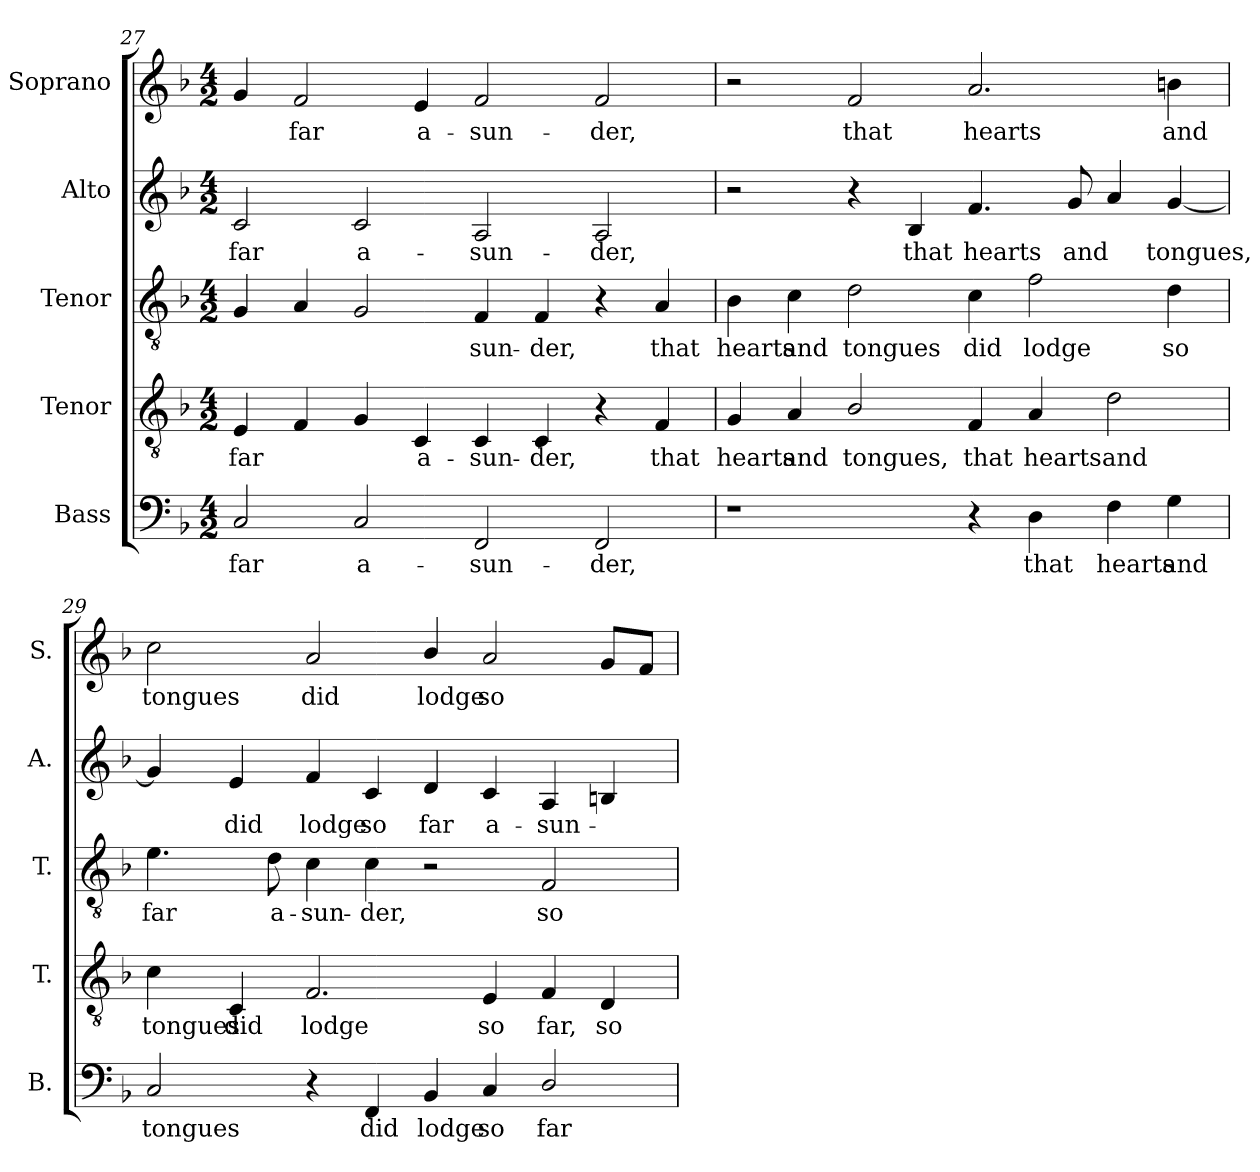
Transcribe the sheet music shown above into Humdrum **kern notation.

**kern	**text	**kern	**text	**kern	**text	**kern	**text	**kern	**text
*part5	*part5	*part4	*part4	*part3	*part3	*part2	*part2	*part1	*part1
*staff5	*staff5	*staff4	*staff4	*staff3	*staff3	*staff2	*staff2	*staff1	*staff1
*I"Bass	*	*I"Tenor	*	*I"Tenor	*	*I"Alto	*	*I"Soprano	*
*I'B.	*	*I'T.	*	*I'T.	*	*I'A.	*	*I'S.	*
*clefF4	*	*clefGv2	*	*clefGv2	*	*clefG2	*	*clefG2	*
*	*	*ITrd7c12	*	*ITrd7c12	*	*	*	*	*
*k[b-]	*	*k[b-]	*	*k[b-]	*	*k[b-]	*	*k[b-]	*
*F:	*	*F:	*	*F:	*	*F:	*	*F:	*
*M4/2	*	*M4/2	*	*M4/2	*	*M4/2	*	*M4/2	*
=27	=27	=27	=27	=27	=27	=27	=27	=27	=27
!	!LO:LY:b:color=#000000	!	!	!	!	!	!	!	!
!	!	!	!LO:LY:b:color=#000000	!	!	!	!	!	!
!	!	!	!	!	!	!	!LO:LY:b:color=#000000	!	!
2Ci/	far	4EEi/	far	4GGi/	.	2ci/	far	4gi/	.
!	!	!	!	!	!	!	!	!	!LO:LY:b:color=#000000
.	.	4FFi/	.	4AAi/	.	.	.	2fi/	far
!	!LO:LY:b:color=#000000	!	!	!	!	!	!	!	!
!	!	!	!	!	!	!	!LO:LY:b:color=#000000	!	!
2Ci/	a-	4GGi/	.	2GGi/	.	2ci/	a-	.	.
!	!	!	!LO:LY:b:color=#000000	!	!	!	!	!	!
!	!	!	!	!	!	!	!	!	!LO:LY:b:color=#000000
.	.	4CCi/	a-	.	.	.	.	4ei/	a-
!	!LO:LY:b:color=#000000	!	!	!	!	!	!	!	!
!	!	!	!LO:LY:b:color=#000000	!	!	!	!	!	!
!	!	!	!	!	!LO:LY:b:color=#000000	!	!	!	!
!	!	!	!	!	!	!	!LO:LY:b:color=#000000	!	!
!	!	!	!	!	!	!	!	!	!LO:LY:b:color=#000000
2FFi/	-sun-	4CCi/	-sun-	4FFi/	-sun-	2Ai/	-sun-	2fi/	-sun-
!	!	!	!LO:LY:b:color=#000000	!	!	!	!	!	!
!	!	!	!	!	!LO:LY:b:color=#000000	!	!	!	!
.	.	4CCi/	-der,	4FFi/	-der,	.	.	.	.
!	!LO:LY:b:color=#000000	!	!	!	!	!	!	!	!
!	!	!	!	!	!	!	!LO:LY:b:color=#000000	!	!
!	!	!	!	!	!	!	!	!	!LO:LY:b:color=#000000
2FFi/	-der,	4r	.	4r	.	2Ai/	-der,	2fi/	-der,
!	!	!	!LO:LY:b:color=#000000	!	!	!	!	!	!
!	!	!	!	!	!LO:LY:b:color=#000000	!	!	!	!
.	.	4FFi/	that	4AAi/	that	.	.	.	.
!!LO:PB:g=z
=28	=28	=28	=28	=28	=28	=28	=28	=28	=28
!	!	!	!LO:LY:b:color=#000000	!	!	!	!	!	!
!	!	!	!	!	!LO:LY:b:color=#000000	!	!	!	!
1r	.	4GGi/	hearts	4BB-i\	hearts	2r	.	2r	.
!	!	!	!LO:LY:b:color=#000000	!	!	!	!	!	!
!	!	!	!	!	!LO:LY:b:color=#000000	!	!	!	!
.	.	4AAi/	and	4Ci\	and	.	.	.	.
!	!	!	!LO:LY:b:color=#000000	!	!	!	!	!	!
!	!	!	!	!	!LO:LY:b:color=#000000	!	!	!	!
!	!	!	!	!	!	!	!	!	!LO:LY:b:color=#000000
.	.	2BB-i/	tongues,	2Di\	tongues	4r	.	2fi/	that
!	!	!	!	!	!	!	!LO:LY:b:color=#000000	!	!
.	.	.	.	.	.	4B-i/	that	.	.
!	!	!	!LO:LY:b:color=#000000	!	!	!	!	!	!
!	!	!	!	!	!LO:LY:b:color=#000000	!	!	!	!
!	!	!	!	!	!	!	!LO:LY:b:color=#000000	!	!
!	!	!	!	!	!	!	!	!	!LO:LY:b:color=#000000
4r	.	4FFi/	that	4Ci\	did	4.fi/	hearts	2.ai/	hearts
!	!LO:LY:b:color=#000000	!	!	!	!	!	!	!	!
!	!	!	!LO:LY:b:color=#000000	!	!	!	!	!	!
!	!	!	!	!	!LO:LY:b:color=#000000	!	!	!	!
4Di\	that	4AAi/	hearts	2Fi\	lodge	.	.	.	.
!	!	!	!	!	!	!	!LO:LY:b:color=#000000	!	!
.	.	.	.	.	.	8gi/	and	.	.
!	!LO:LY:b:color=#000000	!	!	!	!	!	!	!	!
!	!	!	!LO:LY:b:color=#000000	!	!	!	!	!	!
4Fi\	hearts	2Di\	and	.	.	4ai/	.	.	.
!	!LO:LY:b:color=#000000	!	!	!	!	!	!	!	!
!	!	!	!	!	!LO:LY:b:color=#000000	!	!	!	!
!	!	!	!	!	!	!	!LO:LY:b:color=#000000	!	!
!	!	!	!	!	!	!	!	!	!LO:LY:b:color=#000000
4Gi\	and	.	.	4Di\	so	[4gi/	tongues,	4bni\	and
=29	=29	=29	=29	=29	=29	=29	=29	=29	=29
!	!LO:LY:b:color=#000000	!	!	!	!	!	!	!	!
!	!	!	!LO:LY:b:color=#000000	!	!	!	!	!	!
!	!	!	!	!	!LO:LY:b:color=#000000	!	!	!	!
!	!	!	!	!	!	!	!	!	!LO:LY:b:color=#000000
2Ci/	tongues	4Ci\	tongues	4.Ei\	far	4gi/]	.	2cci\	tongues
!	!	!	!LO:LY:b:color=#000000	!	!	!	!	!	!
!	!	!	!	!	!	!	!LO:LY:b:color=#000000	!	!
.	.	4CCi/	did	.	.	4ei/	did	.	.
!	!	!	!	!	!LO:LY:b:color=#000000	!	!	!	!
.	.	.	.	8Di\	a-	.	.	.	.
!	!	!	!LO:LY:b:color=#000000	!	!	!	!	!	!
!	!	!	!	!	!LO:LY:b:color=#000000	!	!	!	!
!	!	!	!	!	!	!	!LO:LY:b:color=#000000	!	!
!	!	!	!	!	!	!	!	!	!LO:LY:b:color=#000000
4r	.	2.FFi/	lodge	4Ci\	-sun-	4fi/	lodge	2ai/	did
!	!LO:LY:b:color=#000000	!	!	!	!	!	!	!	!
!	!	!	!	!	!LO:LY:b:color=#000000	!	!	!	!
!	!	!	!	!	!	!	!LO:LY:b:color=#000000	!	!
4FFi/	did	.	.	4Ci\	-der,	4ci/	so	.	.
!	!LO:LY:b:color=#000000	!	!	!	!	!	!	!	!
!	!	!	!	!	!	!	!LO:LY:b:color=#000000	!	!
!	!	!	!	!	!	!	!	!	!LO:LY:b:color=#000000
4BB-i/	lodge	.	.	2r	.	4di/	far	4b-i/	lodge
!	!LO:LY:b:color=#000000	!	!	!	!	!	!	!	!
!	!	!	!LO:LY:b:color=#000000	!	!	!	!	!	!
!	!	!	!	!	!	!	!LO:LY:b:color=#000000	!	!
!	!	!	!	!	!	!	!	!	!LO:LY:b:color=#000000
4Ci/	so	4EEi/	so	.	.	4ci/	a-	2ai/	so
!	!LO:LY:b:color=#000000	!	!	!	!	!	!	!	!
!	!	!	!LO:LY:b:color=#000000	!	!	!	!	!	!
!	!	!	!	!	!LO:LY:b:color=#000000	!	!	!	!
!	!	!	!	!	!	!	!LO:LY:b:color=#000000	!	!
2Di/	far	4FFi/	far,	2FFi/	so	4Ai/	-sun-	.	.
!	!	!	!LO:LY:b:color=#000000	!	!	!	!	!	!
.	.	4DDi/	so	.	.	4Bni/	.	8gi/L	.
.	.	.	.	.	.	.	.	8fi/J	.
=	=	=	=	=	=	=	=	=	=
*-	*-	*-	*-	*-	*-	*-	*-	*-	*-
